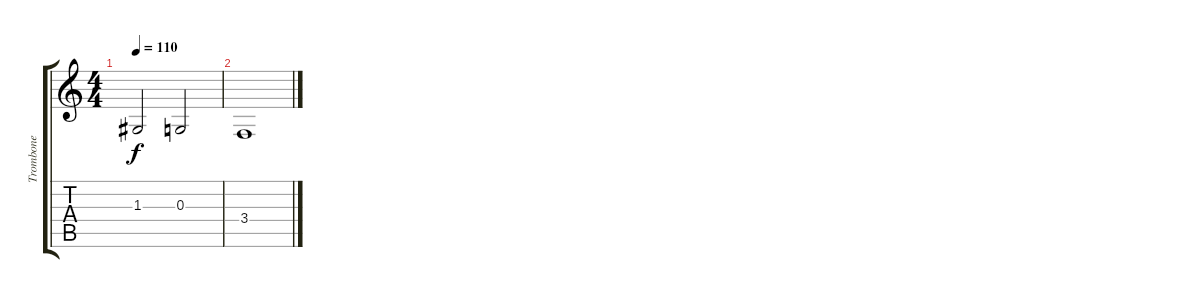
\track ("Trombone" "Trombone") {instrument trombone}
\staff {score tabs}
\tuning (E4 B3 G3 D3 A2 E2) {hide}
\ts (4 4)
\tempo 110
\clef g2
\ks c
1.3.2{dy f} 0.3.2 |
3.4.1
